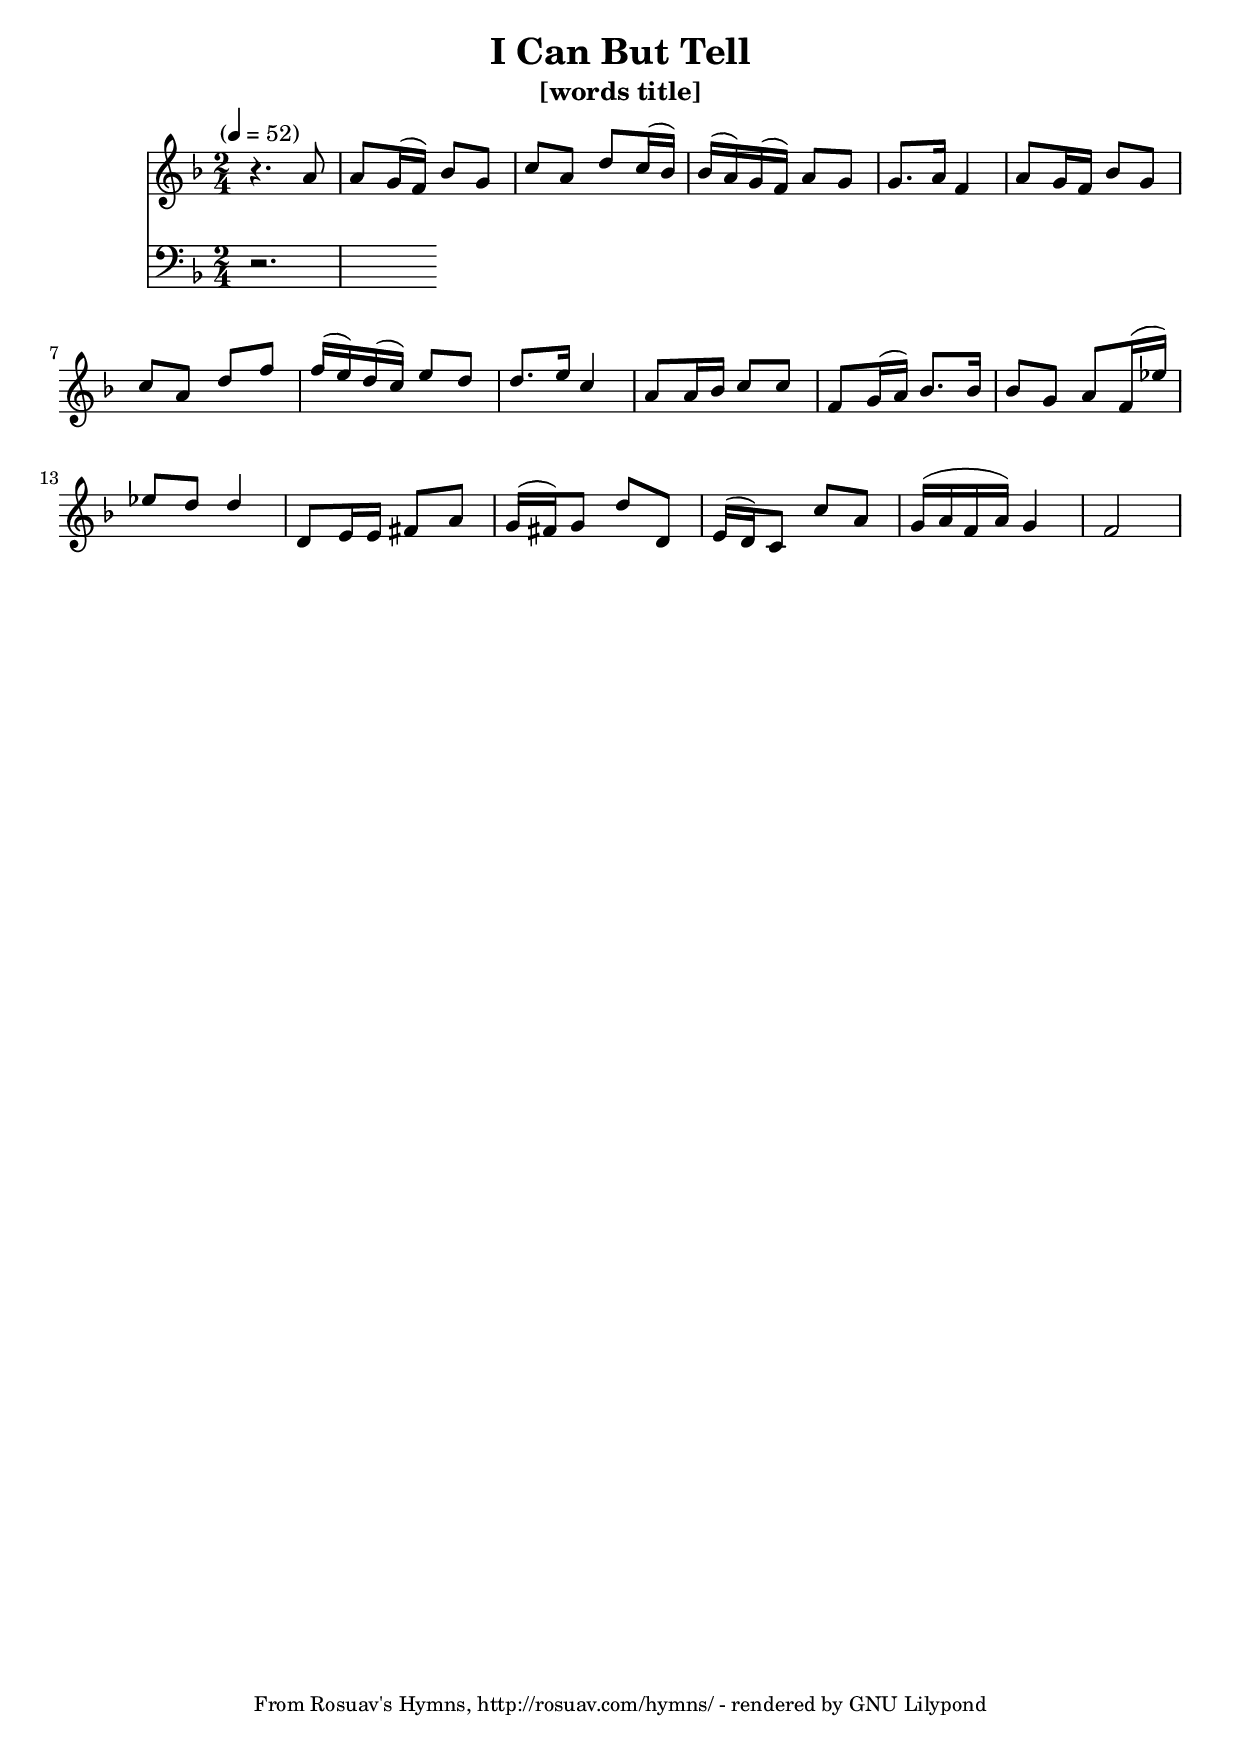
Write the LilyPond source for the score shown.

\version "2.24.0"
% Laine "I can but tell I knelt and prayed"
\include "Hymnal.ly"

\header
{
	title="I Can But Tell"
	subtitle="[words title]"
	% poet=""
	% composer=""
	% arranger=""
	% meter="" ??
	% piece="" ??
}

\score {
	<<
		\new ChordNames {
			\set chordChanges = ##t
			\transpose c c,
			\chordmode {
			}
		}
		\new Staff <<
			\set Staff.midiInstrument = "acoustic grand"
			\key f \major
			\time 2/4
			\tempo "" 4 = 52
			\new Voice = "sops" \relative f' {
				r4. % To start on an upbeat, put this _before_ the \voiceOne (otherwise it works fine, but prints badly)
				\voiceOne
				a8 a g16(f) bf8 g c a d
				c16(bf) bf(a) g(f) a8 g g8. a16 f4
				a8 g16 f bf8 g c a d
				f f16(e) d(c) e8 d d8. e16 c4
				a8 a16 bf c8 c f, g16(a) bf8.
				bf16 bf8 g a f16(ef') ef8 d d4
				d,8 e16 e fs8 a g16(fs) g8 d'
				d, e16(d) c8 c' a g16(a f a) g4 f2
			}
			\addlyrics { \lyr \lyricmode {
				!
			} }
			\new Voice = "alto" \relative f' {
				s2. % The same rest, but as a spacer so it doesn't print
				\voiceTwo
			}
		>>
		\new Staff <<
			\clef bass
			\key f \major
			\new Voice = "tenor" \relative c' {
				r2.
				\voiceOne
			}
			\new Voice = "bass" \relative c' {
				s2.
				\voiceTwo
			}
		>>
	>>
	\layout { }
	\midi { \context { \ChordNames \remove Note_performer } } % Stop chords from sounding in the MIDI
}
